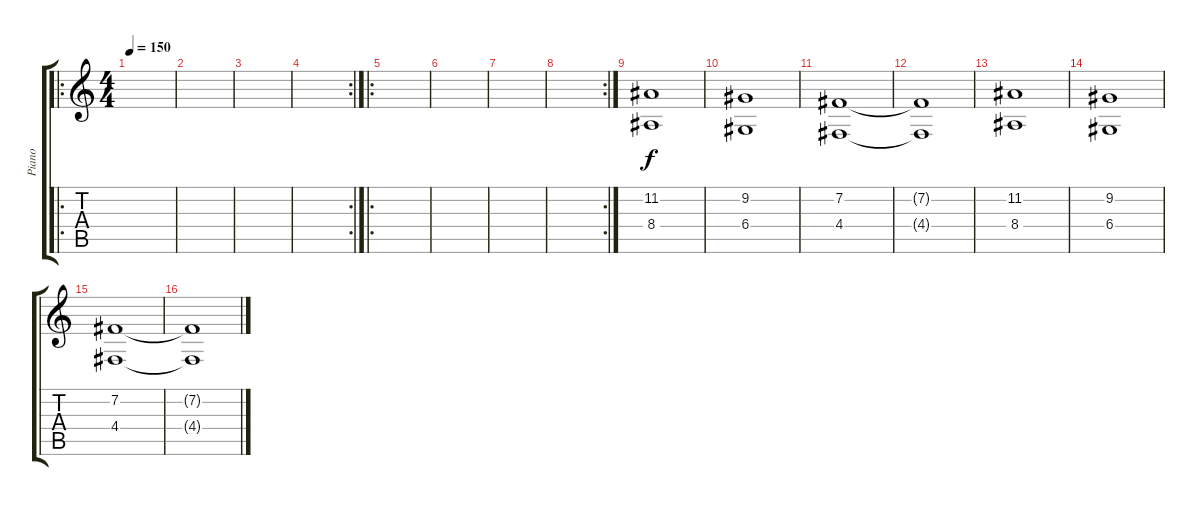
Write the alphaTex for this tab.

\track ("Piano" "Piano") {instrument acousticgrandpiano}
\staff {score tabs}
\tuning (E4 B3 G3 D3 A2 D2) {hide}
\ro
\ts (4 4)
\tempo 150
\clef g2
\ks c
|
|
|
\rc 2
|
\ro
|
|
|
\rc 2
|
(11.2 8.4).1 |
(9.2 6.4).1 |
(7.2 4.4).1 |
(7.2{t} 4.4{t}).1 |
(11.2 8.4).1 |
(9.2 6.4).1 |
(7.2 4.4).1 |
(7.2{t} 4.4{t}).1
